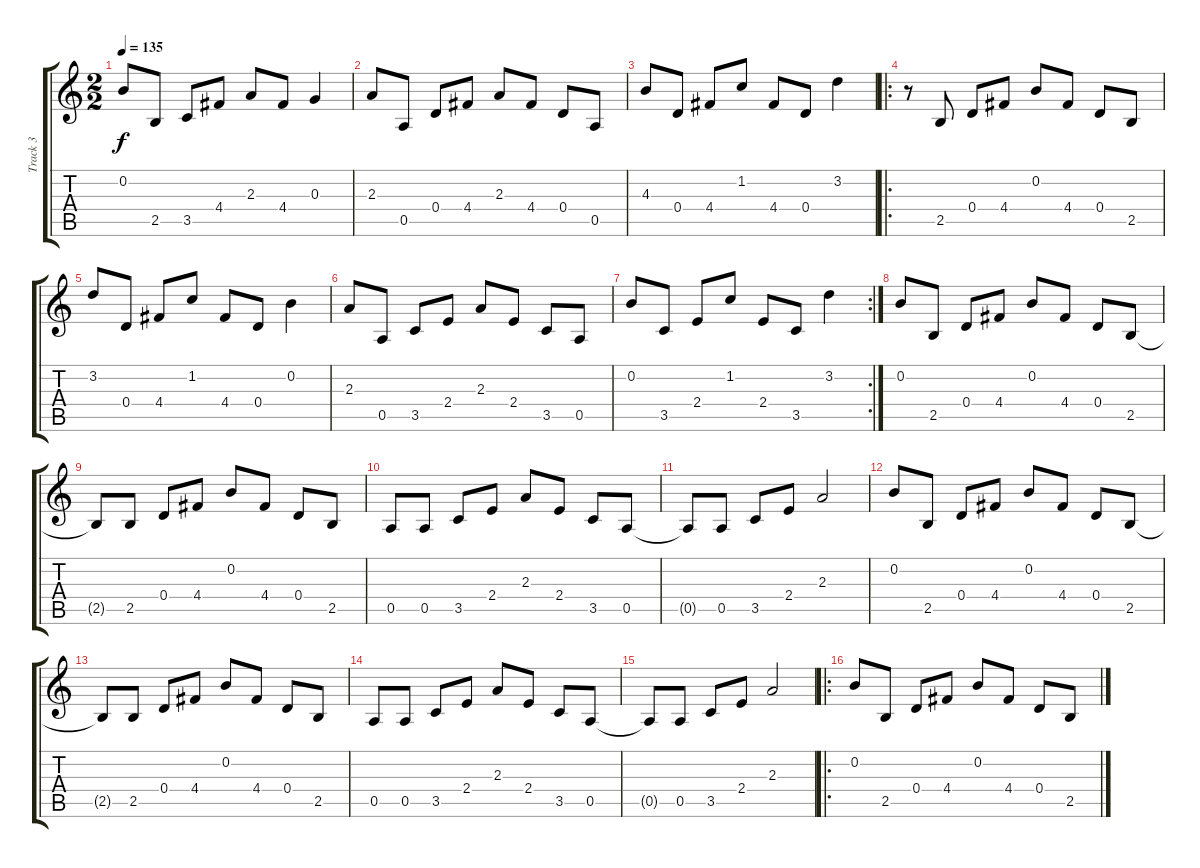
\track ("Track 3" "Track 3") {instrument electricguitarjazz}
\staff {score tabs}
\tuning (E4 B3 G3 D3 A2 E2) {hide}
\ts (2 2)
\tempo 135
\clef g2
\ks c
0.2.8{dy f} 2.5.8 3.5.8 4.4.8 2.3.8 4.4.8 0.3.4 |
2.3.8 0.5.8 0.4.8 4.4.8 2.3.8 4.4.8 0.4.8 0.5.8 |
4.3.8 0.4.8 4.4.8 1.2.8 4.4.8 0.4.8 3.2.4 |
\ro
r.8 2.5.8 0.4.8 4.4.8 0.2.8 4.4.8 0.4.8 2.5.8 |
3.2.8 0.4.8 4.4.8 1.2.8 4.4.8 0.4.8 0.2.4 |
2.3.8 0.5.8 3.5.8 2.4.8 2.3.8 2.4.8 3.5.8 0.5.8 |
\rc 2
0.2.8 3.5.8 2.4.8 1.2.8 2.4.8 3.5.8 3.2.4 |
0.2.8 2.5.8 0.4.8 4.4.8 0.2.8 4.4.8 0.4.8 2.5.8 |
2.5{t}.8 2.5.8 0.4.8 4.4.8 0.2.8 4.4.8 0.4.8 2.5.8 |
0.5.8 0.5.8 3.5.8 2.4.8 2.3.8 2.4.8 3.5.8 0.5.8 |
0.5{t}.8 0.5.8 3.5.8 2.4.8 2.3.2 |
0.2.8 2.5.8 0.4.8 4.4.8 0.2.8 4.4.8 0.4.8 2.5.8 |
2.5{t}.8 2.5.8 0.4.8 4.4.8 0.2.8 4.4.8 0.4.8 2.5.8 |
0.5.8 0.5.8 3.5.8 2.4.8 2.3.8 2.4.8 3.5.8 0.5.8 |
0.5{t}.8 0.5.8 3.5.8 2.4.8 2.3.2 |
\ro
0.2.8 2.5.8 0.4.8 4.4.8 0.2.8 4.4.8 0.4.8 2.5.8
